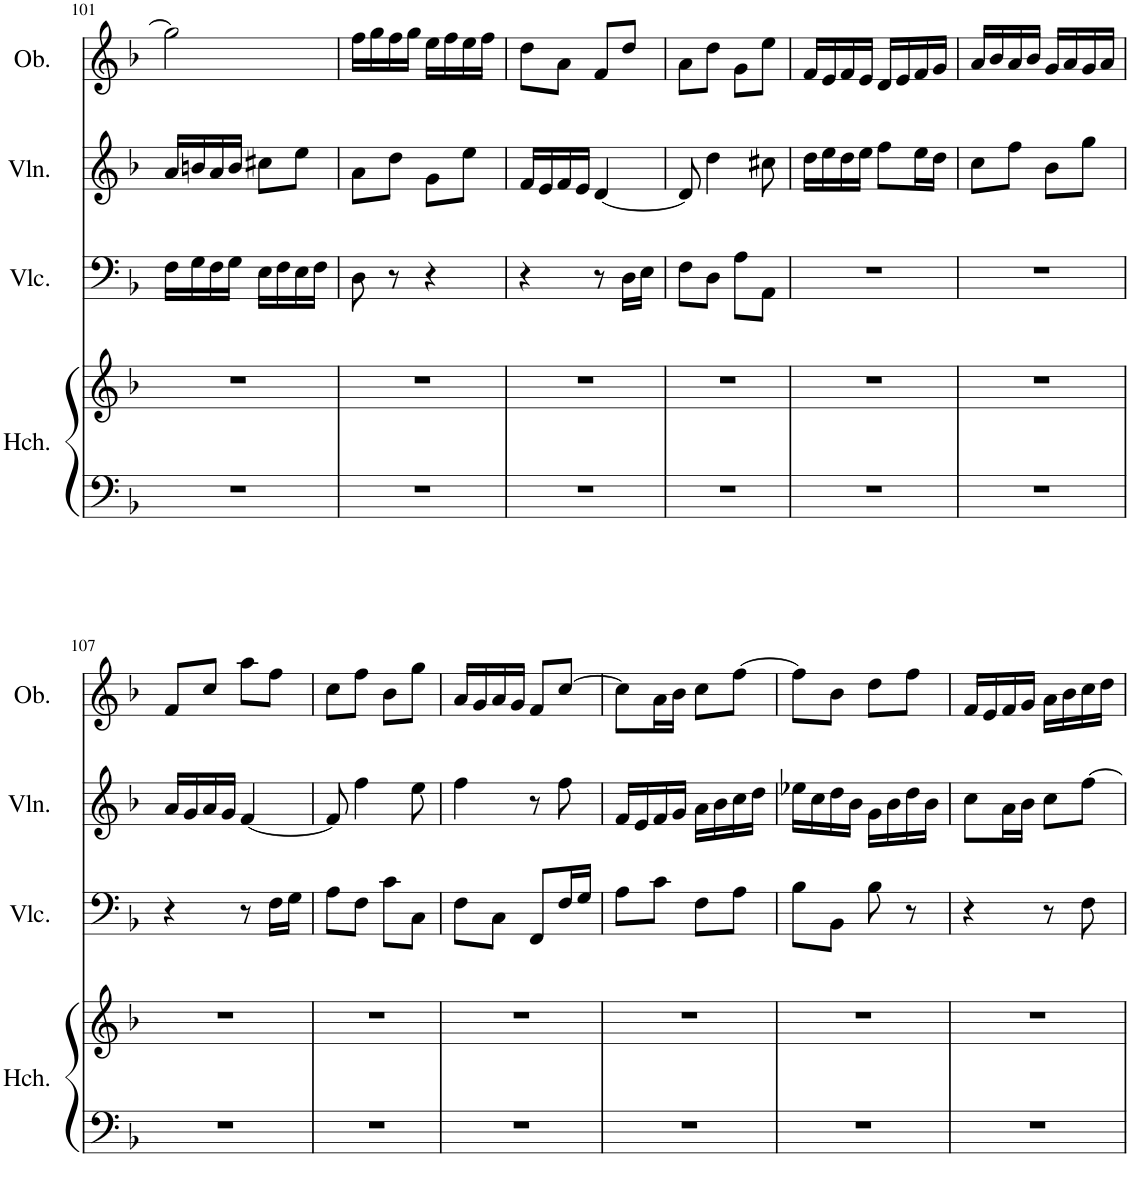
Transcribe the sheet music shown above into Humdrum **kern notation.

**kern	**kern	**kern	**kern	**kern
*part4	*part4	*part3	*part2	*part1
*staff5	*staff4	*staff3	*staff2	*staff1
*I"Harpsichord	*	*I"Violoncello	*I"Violin	*I"Oboe
*I'Hch.	*	*I'Vlc.	*I'Vln.	*I'Ob.
!!LO:PB:g=z
*clefF4	*clefG2	*clefF4	*clefG2	*clefG2
*k[b-]	*k[b-]	*k[b-]	*k[b-]	*k[b-]
*M2/4	*M2/4	*M2/4	*M2/4	*M2/4
=101	=101	=101	=101	=101
2r	2r	16F\LL	16a/LL	2gg\]
.	.	16G\	16bn/	.
.	.	16F\	16a/	.
.	.	16G\JJ	16b/JJ	.
.	.	16E\LL	8cc#X\L	.
.	.	16F\	.	.
.	.	16E\	8ee\J	.
.	.	16F\JJ	.	.
=102	=102	=102	=102	=102
2r	2r	8D\	8a\L	16ff\LL
.	.	.	.	16gg\
.	.	8r	8dd\J	16ff\
.	.	.	.	16gg\JJ
.	.	4r	8g\L	16ee\LL
.	.	.	.	16ff\
.	.	.	8ee\J	16ee\
.	.	.	.	16ff\JJ
=103	=103	=103	=103	=103
2r	2r	4r	16f/LL	8dd\L
.	.	.	16e/	.
.	.	.	16f/	8a\J
.	.	.	16e/JJ	.
.	.	8r	[4d/	8f/L
.	.	16D\LL	.	8dd/J
.	.	16E\JJ	.	.
=104	=104	=104	=104	=104
2r	2r	8F\L	8d/]	8a\L
.	.	8D\J	4dd\	8dd\J
.	.	8A\L	.	8g\L
.	.	8AA\J	8cc#X\	8ee\J
=105	=105	=105	=105	=105
2r	2r	2r	16dd\LL	16f/LL
.	.	.	16ee\	16e/
.	.	.	16dd\	16f/
.	.	.	16ee\JJ	16e/JJ
.	.	.	8ff\L	16d/LL
.	.	.	.	16e/
.	.	.	16ee\L	16f/
.	.	.	16dd\JJ	16g/JJ
=106	=106	=106	=106	=106
2r	2r	2r	8cc\L	16a/LL
.	.	.	.	16b-/
.	.	.	8ff\J	16a/
.	.	.	.	16b-/JJ
.	.	.	8b-\L	16g/LL
.	.	.	.	16a/
.	.	.	8gg\J	16g/
.	.	.	.	16a/JJ
!!LO:LB:g=z
=107	=107	=107	=107	=107
2r	2r	4r	16a/LL	8f/L
.	.	.	16g/	.
.	.	.	16a/	8cc/J
.	.	.	16g/JJ	.
.	.	8r	[4f/	8aa\L
.	.	16F\LL	.	8ff\J
.	.	16G\JJ	.	.
=108	=108	=108	=108	=108
2r	2r	8A\L	8f/]	8cc\L
.	.	8F\J	4ff\	8ff\J
.	.	8c\L	.	8b-\L
.	.	8C\J	8ee\	8gg\J
=109	=109	=109	=109	=109
2r	2r	8F\L	4ff\	16a/LL
.	.	.	.	16g/
.	.	8C\J	.	16a/
.	.	.	.	16g/JJ
.	.	8FF/L	8r	8f/L
.	.	16F/L	8ff\	[8cc/J
.	.	16G/JJ	.	.
=110	=110	=110	=110	=110
2r	2r	8A\L	16f/LL	8cc\L]
.	.	.	16e/	.
.	.	8c\J	16f/	16a\L
.	.	.	16g/JJ	16b-\JJ
.	.	8F\L	16a\LL	8cc\L
.	.	.	16b-\	.
.	.	8A\J	16cc\	[8ff\J
.	.	.	16dd\JJ	.
=111	=111	=111	=111	=111
2r	2r	8B-\L	16ee-X\LL	8ff\L]
.	.	.	16cc\	.
.	.	8BB-\J	16dd\	8b-\J
.	.	.	16b-\JJ	.
.	.	8B-\	16g\LL	8dd\L
.	.	.	16b-\	.
.	.	8r	16dd\	8ff\J
.	.	.	16b-\JJ	.
=112	=112	=112	=112	=112
2r	2r	4r	8cc\L	16f/LL
.	.	.	.	16e/
.	.	.	16a\L	16f/
.	.	.	16b-\JJ	16g/JJ
.	.	8r	8cc\L	16a\LL
.	.	.	.	16b-\
.	.	8F\	[8ff\J	16cc\
.	.	.	.	16dd\JJ
=	=	=	=	=
*-	*-	*-	*-	*-
